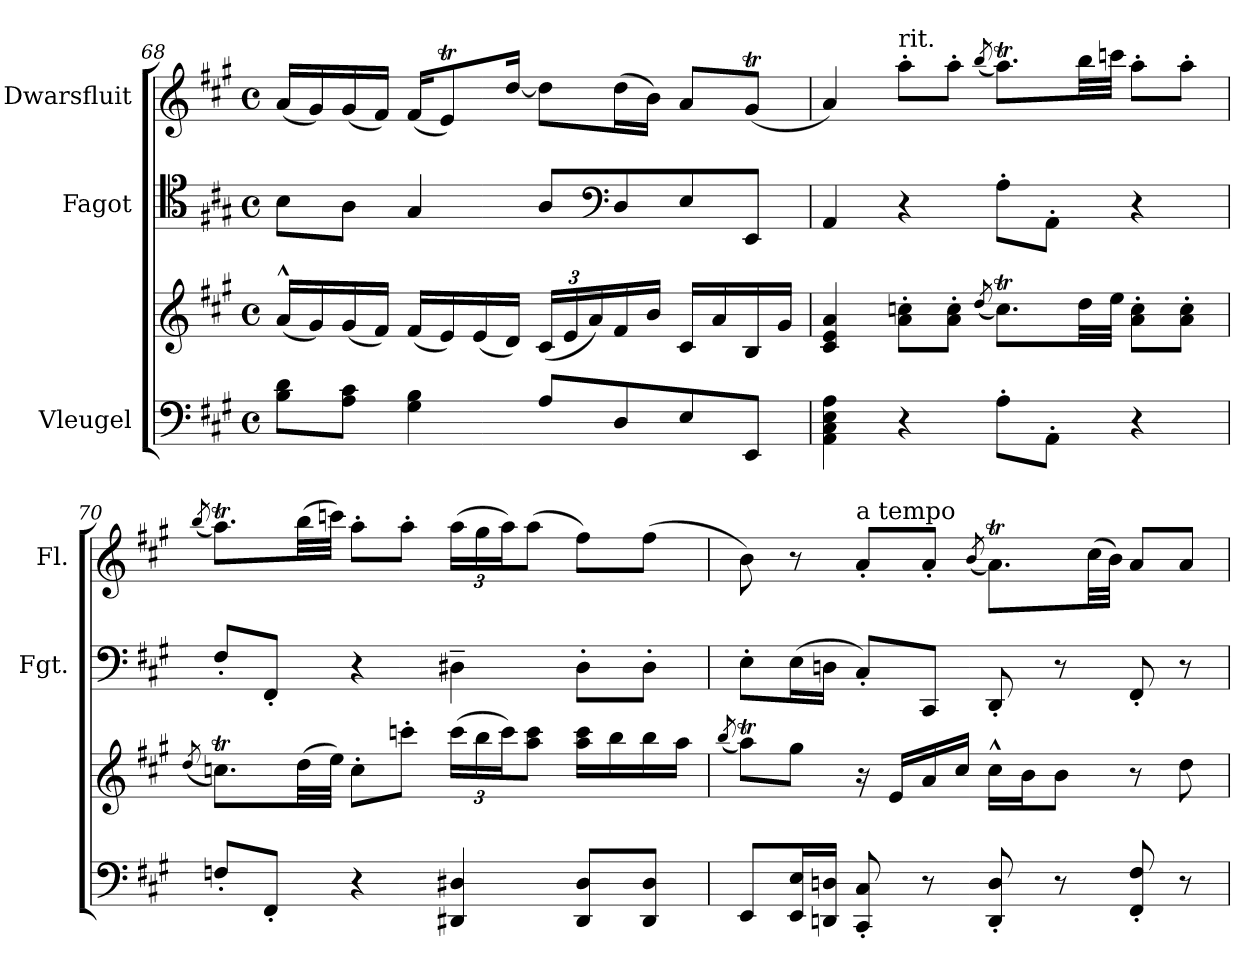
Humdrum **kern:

**kern	**kern	**kern	**kern
*part3	*part3	*part2	*part1
*staff4	*staff3	*staff2	*staff1
*I"Vleugel	*	*I"Fagot	*I"Dwarsfluit
*	*	*I'Fgt.	*I'Fl.
*clefF4	*clefG2	*clefC4	*clefG2
*k[f#c#g#]	*k[f#c#g#]	*k[f#c#g#]	*k[f#c#g#]
*M4/4	*M4/4	*M4/4	*M4/4
*met(c)	*met(c)	*met(c)	*met(c)
=68	=68	=68	=68
8B\ 8d\L	(16a^^/LL	8B\L	(16a/LL
.	16g#/)	.	16g#/)
8A\ 8c#\J	(16g#/	8A\J	(16g#/
.	16f#/JJ)	.	16f#/JJ)
4G#\ 4B\	(16f#/LL	4G#/	(16f#/KL
.	16e/)	.	8eT/)
.	(16e/	.	.
.	16d/JJ)	.	[16dd/Jk
*	*Xbrackettup	*	*
8A/L	(24c#/LL	8A/L	8dd\L]
.	24e/	.	.
.	24a/)	.	.
*	*	*clefF4	*
8D/	16f#/	8D/	(16dd\L
.	16b/JJ	.	16b\JJ)
8E/	16c#/LL	8E/	8a/L
.	16a/	.	.
8EE/J	16B/	8EE/J	(8g#t/J
.	16g#/JJ	.	.
!!LO:LB:g=z
=69	=69	=69	=69
4AA\ 4C#\ 4E\ 4A\	4c#/ 4e/ 4a/	4AA/	4a/)
*	*	*	*MM58
!	!	!	!LO:TX:a:t=rit.
4r	8a\' 8ccn\'L	4r	8aa'\L
.	8a\' 8cc\'J	.	8aa'\J
*	*	*	*MM56
.	(8qdd/	.	(8qbb/
8A'\L	8.ccT\L)	8A'\L	8.aaT\L)
8AA'\J	.	8AA'\J	.
.	32dd\LL	.	32bb\LL
.	32ee\JJJ	.	32cccn\JJJ
*	*	*	*MM54
4r	8a\' 8cc\'L	4r	8aa'\L
.	8a\' 8cc\'J	.	8aa'\J
=70	=70	=70	=70
*	*	*	*MM52
.	(8qdd/	.	(8qbb/
8Fn'/L	8.ccnT\L)	8F#'/L	8.aaT\L)
8FF#'/J	.	8FF#'/J	.
.	(32dd\LL	.	(32bb\LL
.	32ee\JJJ)	.	32cccn\JJJ)
*	*	*	*MM50
4r	8cc'\L	4r	8aa'\L
.	8cccn'\J	.	8aa'\J
*	*	*	*Xbrackettup
*	*	*	*MM48
4DD#X/ 4D#X/	(24ccc\LL	4D#X~\	(24aa\LL
.	24bb\	.	24gg#\
.	24ccc\J)	.	24aa\J)
.	8aa\ 8ccc\J	.	(8aa\J
*	*	*	*MM46
8DD#/ 8D#/L	16aa\ 16ccc\LL	8D#'\L	8ff#\L)
.	16bb\	.	.
8DD#/ 8D#/J	16bb\	8D#'\J	(8ff#\J
.	16aa\JJ	.	.
=71	=71	=71	=71
.	(8qbb/	.	.
8EE/L	8aaT\L)	8E'\L	8b\)
16EE/ 16E/L	8gg#\J	(16E\L	8r
16DDn/ 16Dn/JJ	.	16Dn\JJ	.
*	*	*	*MM60
!	!	!	!LO:TX:a:t=a tempo
8CC#/' 8C#/'	16r	8C#'/L)	8a'/L
.	16e/LL	.	.
8r	16a/	8CC#/J	8a'/J
.	16cc#/JJ	.	.
.	.	.	(8qb/
8DD/' 8D/'	16cc#^^\LL	8DD'/	8.aT\L)
.	16b\J	.	.
8r	8b\J	8r	.
.	.	.	(32cc#\LL
.	.	.	32b\JJJ)
8FF#/' 8F#/'	8r	8FF#'/	8a/L
8r	8dd\	8r	8a/J
=	=	=	=
*-	*-	*-	*-
